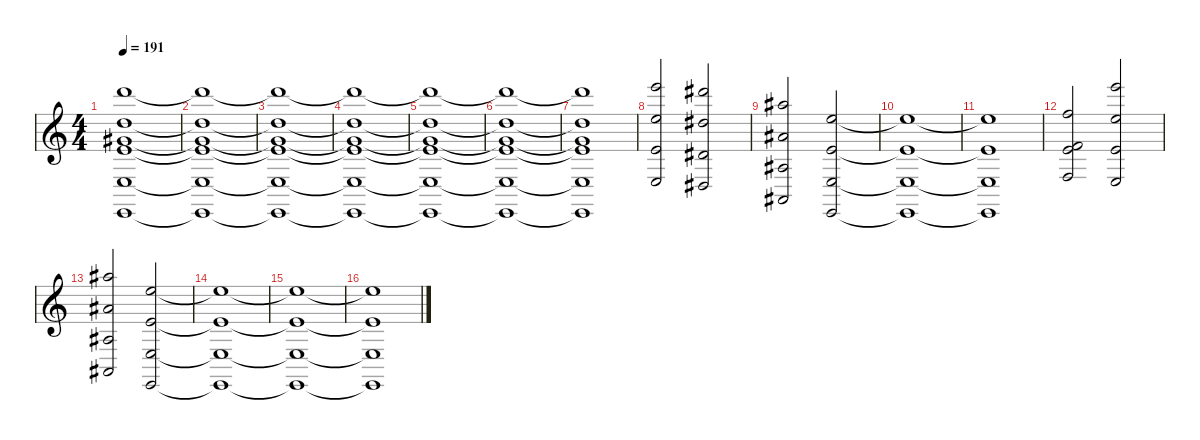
\defaultSystemsLayout 4
\hideDynamics
\bracketExtendMode nobrackets
\singleTrackTrackNamePolicy hidden
\multiTrackTrackNamePolicy hidden
\firstSystemTrackNameMode fullname
\firstSystemTrackNameOrientation horizontal
\otherSystemsTrackNameOrientation horizontal
\track ("Organs" "org.") {instrument rockorgan}
\staff {score}
\tuning (E4 B3 G3 D3 A2 E2 B1)
\ts (4 4)
\tempo 191
\clef g2
\ks c
(15.2{t} 13.3{t acc #} 14.4{t} 7.5{t} 0.6{t} 22.1{t}).1{dy f beam Up} |
(22.1{t} 15.2{t} 13.3{t acc #} 14.4{t} 7.5{t} 0.6{t}).1{beam Up} |
(22.1{t} 15.2{t} 13.3{t acc #} 14.4{t} 7.5{t} 0.6{t}).1{beam Up} |
(22.1{t} 15.2{t} 13.3{t acc #} 14.4{t} 7.5{t} 0.6{t}).1{beam Up} |
(22.1{t} 15.2{t} 13.3{t acc #} 14.4{t} 7.5{t} 0.6{t}).1{beam Up} |
(22.1{t} 15.2{t} 13.3{t acc #} 14.4{t} 7.5{t} 0.6{t}).1{beam Up} |
(22.1{t} 15.2{t} 13.3{t acc #} 14.4{t} 7.5{t} 0.6{t}).1{beam Up} |
(24.1 17.2 14.4 12.6).2{dy mf beam Up} (23.1{acc #} 16.2{acc #} 13.4{acc #} 11.6{acc #}).2{beam Up} |
(18.1{acc #} 15.3{acc #} 13.5{acc #} 6.6{acc #}).2{beam Up} (12.1 9.3 7.5 0.6).2{beam Up} |
(12.1{t} 9.3{t} 7.5{t} 0.6{t}).1{dy f beam Up} |
(12.1{t} 9.3{t} 7.5{t} 0.6{t}).1{beam Up} |
(0.1 18.2 15.4 13.6).2{dy mf beam Up} (24.1 17.2 14.4 12.6).2{beam Up} |
(18.1{acc #} 15.3{acc #} 13.5{acc #} 6.6{acc #}).2{beam Up} (12.1 9.3 7.5 0.6).2{beam Up} |
(12.1{t} 9.3{t} 7.5{t} 0.6{t}).1{dy f beam Up} |
(12.1{t} 9.3{t} 7.5{t} 0.6{t}).1{beam Up} |
(12.1{t} 9.3{t} 7.5{t} 0.6{t}).1{beam Up}
